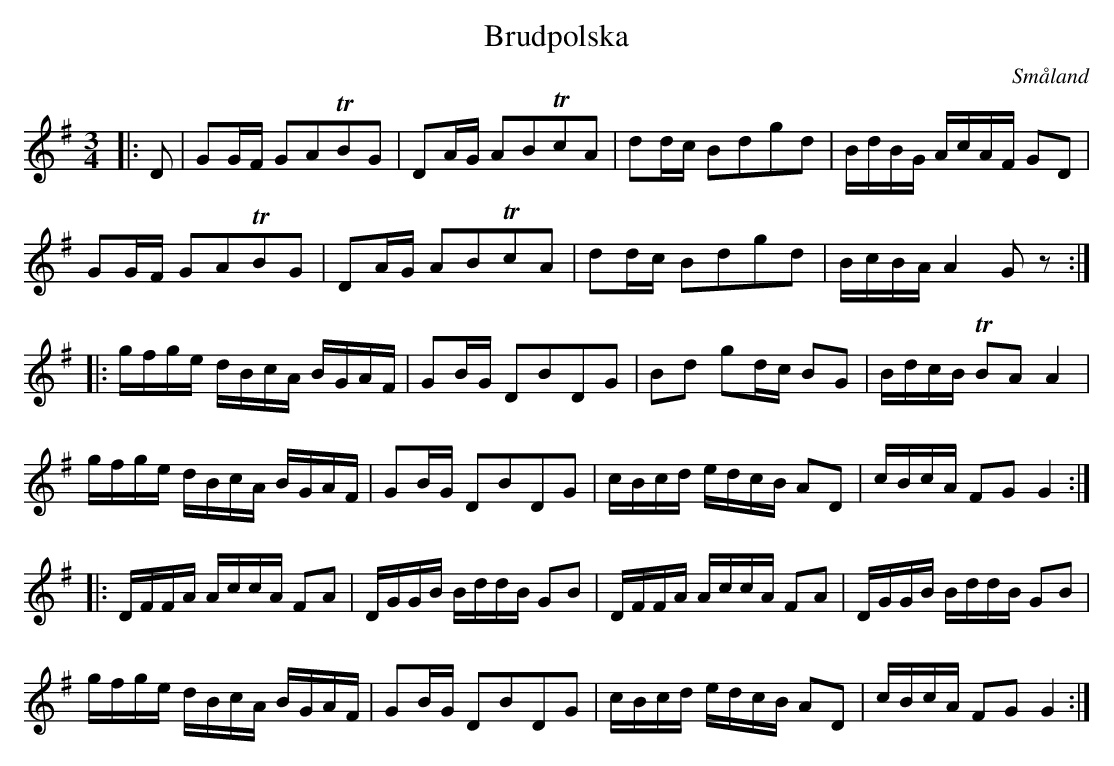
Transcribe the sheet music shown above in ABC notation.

X:1
T:Brudpolska
T:
O:Småland
M:3/4
L:1/16
K:G
|: D2 | G2GF G2A2TB2G2 | D2AG A2B2Tc2A2 | d2dc B2d2g2d2 | BdBG AcAF G2D2 |
 G2GF G2A2TB2G2 | D2AG A2B2Tc2A2 | d2dc B2d2g2d2 | BcBA A4 G2 z2 ::
gfge dBcA BGAF | G2BG D2B2D2G2 | B2d2 g2dc B2G2 | BdcB TB2A2 A4 |
gfge dBcA BGAF | G2BG D2B2D2G2 | cBcd edcB A2D2 | cBcA F2G2 G4 ::
DFFA AccA F2A2 | DGGB BddB G2B2 | DFFA AccA F2A2 | DGGB BddB G2B2 |
gfge dBcA BGAF | G2BG D2B2D2G2 | cBcd edcB A2D2 | cBcA F2G2 G4:|
